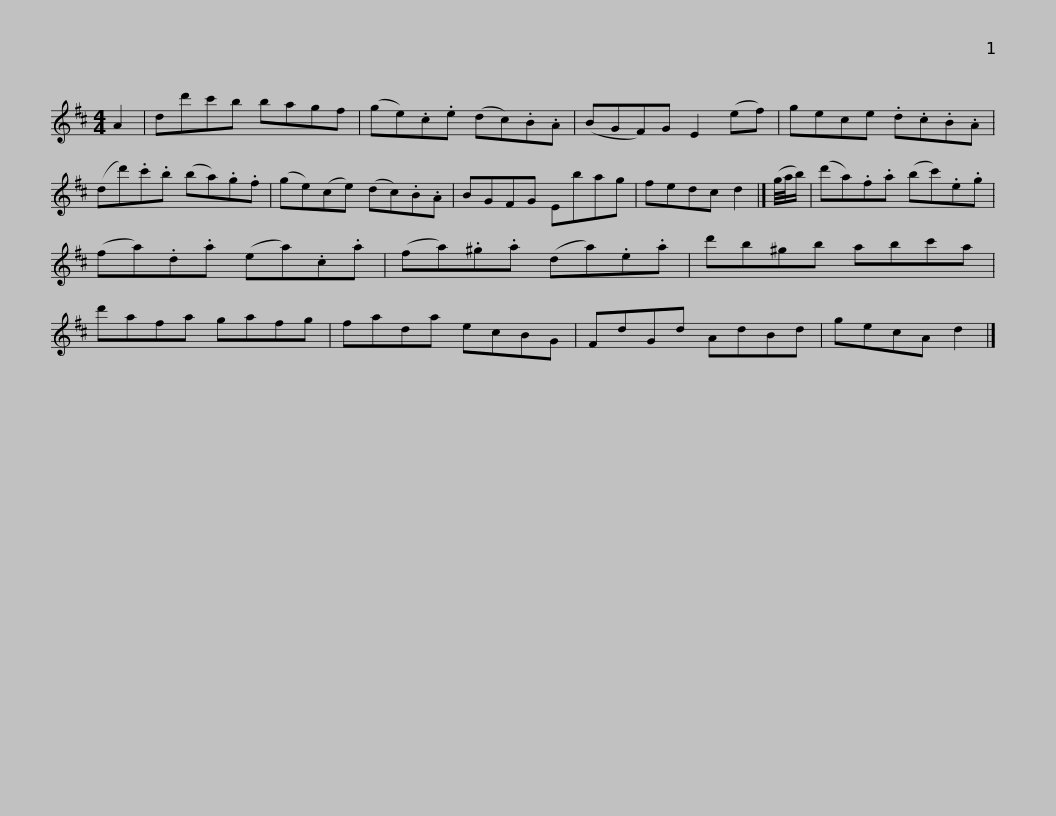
X:1
L:1/8
M:4/4
I:linebreak $
K:D
V:1 treble
V:1
 A2 | dd'c'b bagf | (ge).c.e (dc).B.A | (BGF)G E2 (ef) | gece .d.c.B.A | %5
 (dd').c'.b (ba).g.f |$ (ge)(ce) (dc).B.A | BGFG Ebag | fedc d2 |] (g/4a/4b/) | %10
 (d'a).f.a (bc').e.g | (fa).d.a (ea).c.a |$ (fa).^g.a (da).e.a | d'b^gb abc'a | d'afa gafg | %15
 fada ecBG | FdGd AdBd |$ gecA d2 |] %18
